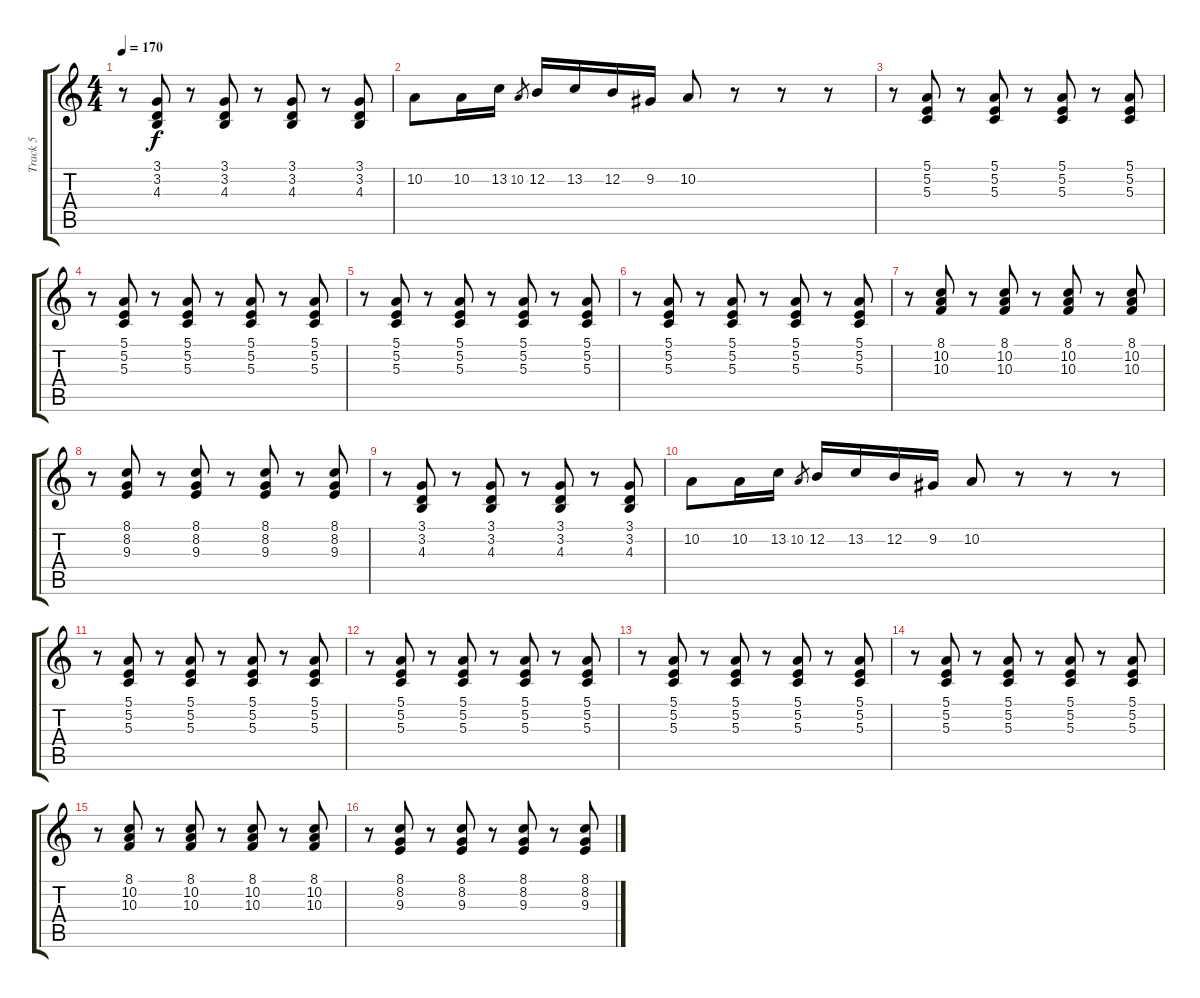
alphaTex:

\track ("Track 5" "Track 5") {instrument accordion}
\staff {score tabs}
\tuning (E4 B3 G3 D3 A2 E2) {hide}
\ts (4 4)
\tempo 170
\clef g2
\ks c
r.8{dy f} (3.1 3.2 4.3).8 r.8 (3.1 3.2 4.3).8 r.8 (3.1 3.2 4.3).8 r.8 (3.1 3.2 4.3).8 |
10.2.8 10.2.16 13.2.16 10.2.8{gr} 12.2.16 13.2.16 12.2.16 9.2.16 10.2.8 r.8 r.8 r.8 |
r.8 (5.1 5.2 5.3).8 r.8 (5.1 5.2 5.3).8 r.8 (5.1 5.2 5.3).8 r.8 (5.1 5.2 5.3).8 |
r.8 (5.1 5.2 5.3).8 r.8 (5.1 5.2 5.3).8 r.8 (5.1 5.2 5.3).8 r.8 (5.1 5.2 5.3).8 |
r.8 (5.1 5.2 5.3).8 r.8 (5.1 5.2 5.3).8 r.8 (5.1 5.2 5.3).8 r.8 (5.1 5.2 5.3).8 |
r.8 (5.1 5.2 5.3).8 r.8 (5.1 5.2 5.3).8 r.8 (5.1 5.2 5.3).8 r.8 (5.1 5.2 5.3).8 |
r.8 (8.1 10.2 10.3).8 r.8 (8.1 10.2 10.3).8 r.8 (8.1 10.2 10.3).8 r.8 (8.1 10.2 10.3).8 |
r.8 (8.1 8.2 9.3).8 r.8 (8.1 8.2 9.3).8 r.8 (8.1 8.2 9.3).8 r.8 (8.1 8.2 9.3).8 |
r.8 (3.1 3.2 4.3).8 r.8 (3.1 3.2 4.3).8 r.8 (3.1 3.2 4.3).8 r.8 (3.1 3.2 4.3).8 |
10.2.8 10.2.16 13.2.16 10.2.8{gr} 12.2.16 13.2.16 12.2.16 9.2.16 10.2.8 r.8 r.8 r.8 |
r.8 (5.1 5.2 5.3).8 r.8 (5.1 5.2 5.3).8 r.8 (5.1 5.2 5.3).8 r.8 (5.1 5.2 5.3).8 |
r.8 (5.1 5.2 5.3).8 r.8 (5.1 5.2 5.3).8 r.8 (5.1 5.2 5.3).8 r.8 (5.1 5.2 5.3).8 |
r.8 (5.1 5.2 5.3).8 r.8 (5.1 5.2 5.3).8 r.8 (5.1 5.2 5.3).8 r.8 (5.1 5.2 5.3).8 |
r.8 (5.1 5.2 5.3).8 r.8 (5.1 5.2 5.3).8 r.8 (5.1 5.2 5.3).8 r.8 (5.1 5.2 5.3).8 |
r.8 (8.1 10.2 10.3).8 r.8 (8.1 10.2 10.3).8 r.8 (8.1 10.2 10.3).8 r.8 (8.1 10.2 10.3).8 |
r.8 (8.1 8.2 9.3).8 r.8 (8.1 8.2 9.3).8 r.8 (8.1 8.2 9.3).8 r.8 (8.1 8.2 9.3).8
